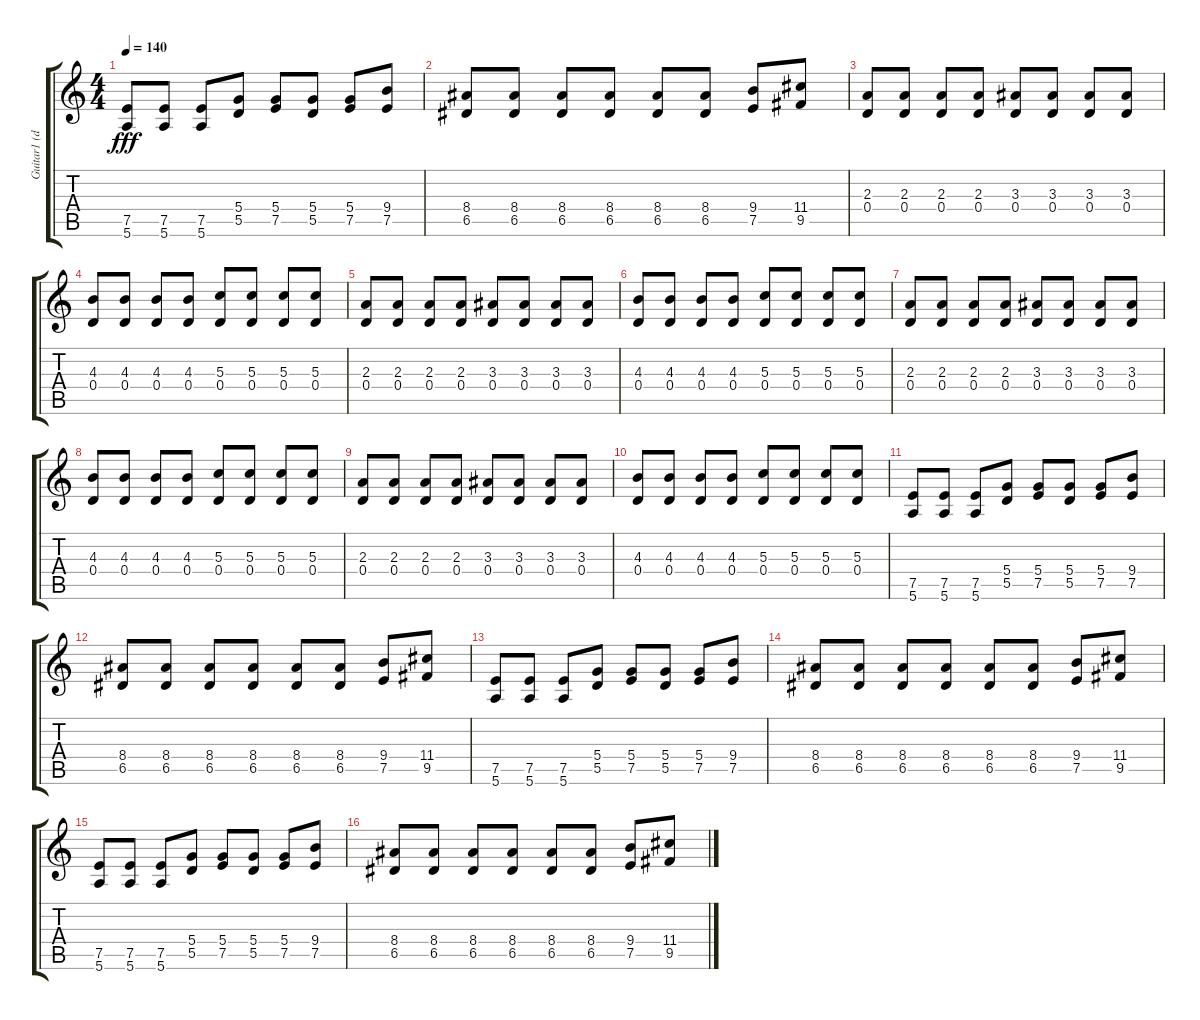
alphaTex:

\track ("Guitar1 (dist)" "Guitar1 (d") {instrument distortionguitar}
\staff {score tabs}
\tuning (E4 B3 G3 D3 A2 E2) {hide}
\ts (4 4)
\tempo 140
\clef g2
\ks c
(7.5 5.6).8{dy fff volume 10} (7.5 5.6).8 (7.5 5.6).8 (5.4 5.5).8 (5.4 7.5).8 (5.4 5.5).8 (5.4 7.5).8 (9.4 7.5).8 |
(8.4 6.5).8 (8.4 6.5).8 (8.4 6.5).8 (8.4 6.5).8 (8.4 6.5).8 (8.4 6.5).8 (9.4 7.5).8 (11.4 9.5).8 |
(2.3 0.4).8 (2.3 0.4).8 (2.3 0.4).8 (2.3 0.4).8 (3.3 0.4).8 (3.3 0.4).8 (3.3 0.4).8 (3.3 0.4).8 |
(4.3 0.4).8 (4.3 0.4).8 (4.3 0.4).8 (4.3 0.4).8 (5.3 0.4).8 (5.3 0.4).8 (5.3 0.4).8 (5.3 0.4).8 |
(2.3 0.4).8 (2.3 0.4).8 (2.3 0.4).8 (2.3 0.4).8 (3.3 0.4).8 (3.3 0.4).8 (3.3 0.4).8 (3.3 0.4).8 |
(4.3 0.4).8 (4.3 0.4).8 (4.3 0.4).8 (4.3 0.4).8 (5.3 0.4).8 (5.3 0.4).8 (5.3 0.4).8 (5.3 0.4).8 |
(2.3 0.4).8 (2.3 0.4).8 (2.3 0.4).8 (2.3 0.4).8 (3.3 0.4).8 (3.3 0.4).8 (3.3 0.4).8 (3.3 0.4).8 |
(4.3 0.4).8 (4.3 0.4).8 (4.3 0.4).8 (4.3 0.4).8 (5.3 0.4).8 (5.3 0.4).8 (5.3 0.4).8 (5.3 0.4).8 |
(2.3 0.4).8 (2.3 0.4).8 (2.3 0.4).8 (2.3 0.4).8 (3.3 0.4).8 (3.3 0.4).8 (3.3 0.4).8 (3.3 0.4).8 |
(4.3 0.4).8 (4.3 0.4).8 (4.3 0.4).8 (4.3 0.4).8 (5.3 0.4).8 (5.3 0.4).8 (5.3 0.4).8 (5.3 0.4).8 |
(7.5 5.6).8{volume 10} (7.5 5.6).8 (7.5 5.6).8 (5.4 5.5).8 (5.4 7.5).8 (5.4 5.5).8 (5.4 7.5).8 (9.4 7.5).8 |
(8.4 6.5).8 (8.4 6.5).8 (8.4 6.5).8 (8.4 6.5).8 (8.4 6.5).8 (8.4 6.5).8 (9.4 7.5).8 (11.4 9.5).8 |
(7.5 5.6).8{volume 10} (7.5 5.6).8 (7.5 5.6).8 (5.4 5.5).8 (5.4 7.5).8 (5.4 5.5).8 (5.4 7.5).8 (9.4 7.5).8 |
(8.4 6.5).8 (8.4 6.5).8 (8.4 6.5).8 (8.4 6.5).8 (8.4 6.5).8 (8.4 6.5).8 (9.4 7.5).8 (11.4 9.5).8 |
(7.5 5.6).8{volume 10} (7.5 5.6).8 (7.5 5.6).8 (5.4 5.5).8 (5.4 7.5).8 (5.4 5.5).8 (5.4 7.5).8 (9.4 7.5).8 |
(8.4 6.5).8 (8.4 6.5).8 (8.4 6.5).8 (8.4 6.5).8 (8.4 6.5).8 (8.4 6.5).8 (9.4 7.5).8 (11.4 9.5).8
